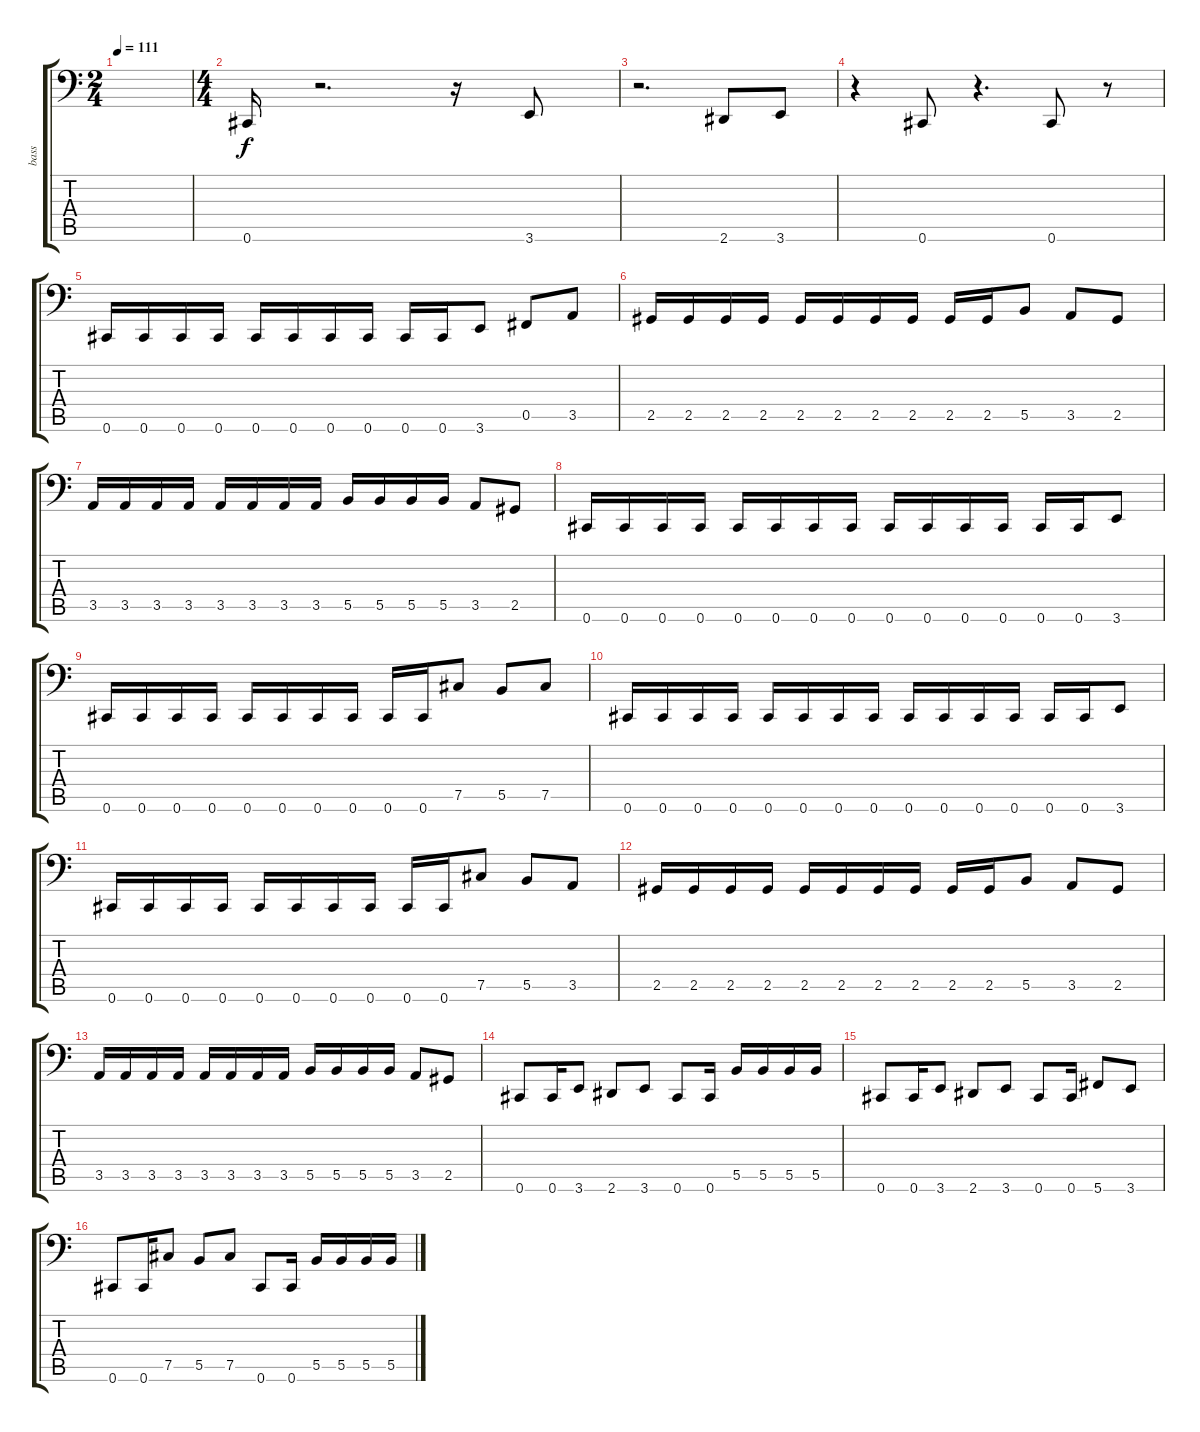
\track ("bass" "bass") {instrument electricbasspick}
\staff {score tabs}
\tuning (Db3 Ab2 E2 B1 Gb1 Db1) {hide}
\ts (2 4)
\tempo 111
\clef f4
\ks c
|
\ts (4 4)
0.6.16 r.2{d} r.16 3.6.8 |
r.2{d} 2.6.8 3.6.8 |
r.4 0.6.8 r.4{d} 0.6.8 r.8 |
0.6.16 0.6.16 0.6.16 0.6.16 0.6.16 0.6.16 0.6.16 0.6.16 0.6.16 0.6.16 3.6.8 0.5.8 3.5.8 |
2.5.16 2.5.16 2.5.16 2.5.16 2.5.16 2.5.16 2.5.16 2.5.16 2.5.16 2.5.16 5.5.8 3.5.8 2.5.8 |
3.5.16 3.5.16 3.5.16 3.5.16 3.5.16 3.5.16 3.5.16 3.5.16 5.5.16 5.5.16 5.5.16 5.5.16 3.5.8 2.5.8 |
0.6.16 0.6.16 0.6.16 0.6.16 0.6.16 0.6.16 0.6.16 0.6.16 0.6.16 0.6.16 0.6.16 0.6.16 0.6.16 0.6.16 3.6.8 |
0.6.16 0.6.16 0.6.16 0.6.16 0.6.16 0.6.16 0.6.16 0.6.16 0.6.16 0.6.16 7.5.8 5.5.8 7.5.8 |
0.6.16 0.6.16 0.6.16 0.6.16 0.6.16 0.6.16 0.6.16 0.6.16 0.6.16 0.6.16 0.6.16 0.6.16 0.6.16 0.6.16 3.6.8 |
0.6.16 0.6.16 0.6.16 0.6.16 0.6.16 0.6.16 0.6.16 0.6.16 0.6.16 0.6.16 7.5.8 5.5.8 3.5.8 |
2.5.16 2.5.16 2.5.16 2.5.16 2.5.16 2.5.16 2.5.16 2.5.16 2.5.16 2.5.16 5.5.8 3.5.8 2.5.8 |
3.5.16 3.5.16 3.5.16 3.5.16 3.5.16 3.5.16 3.5.16 3.5.16 5.5.16 5.5.16 5.5.16 5.5.16 3.5.8 2.5.8 |
0.6.8 0.6.16 3.6.8 2.6.8 3.6.8 0.6.8 0.6.16 5.5.16 5.5.16 5.5.16 5.5.16 |
0.6.8 0.6.16 3.6.8 2.6.8 3.6.8 0.6.8 0.6.16 5.6.8 3.6.8 |
0.6.8 0.6.16 7.5.8 5.5.8 7.5.8 0.6.8 0.6.16 5.5.16 5.5.16 5.5.16 5.5.16
